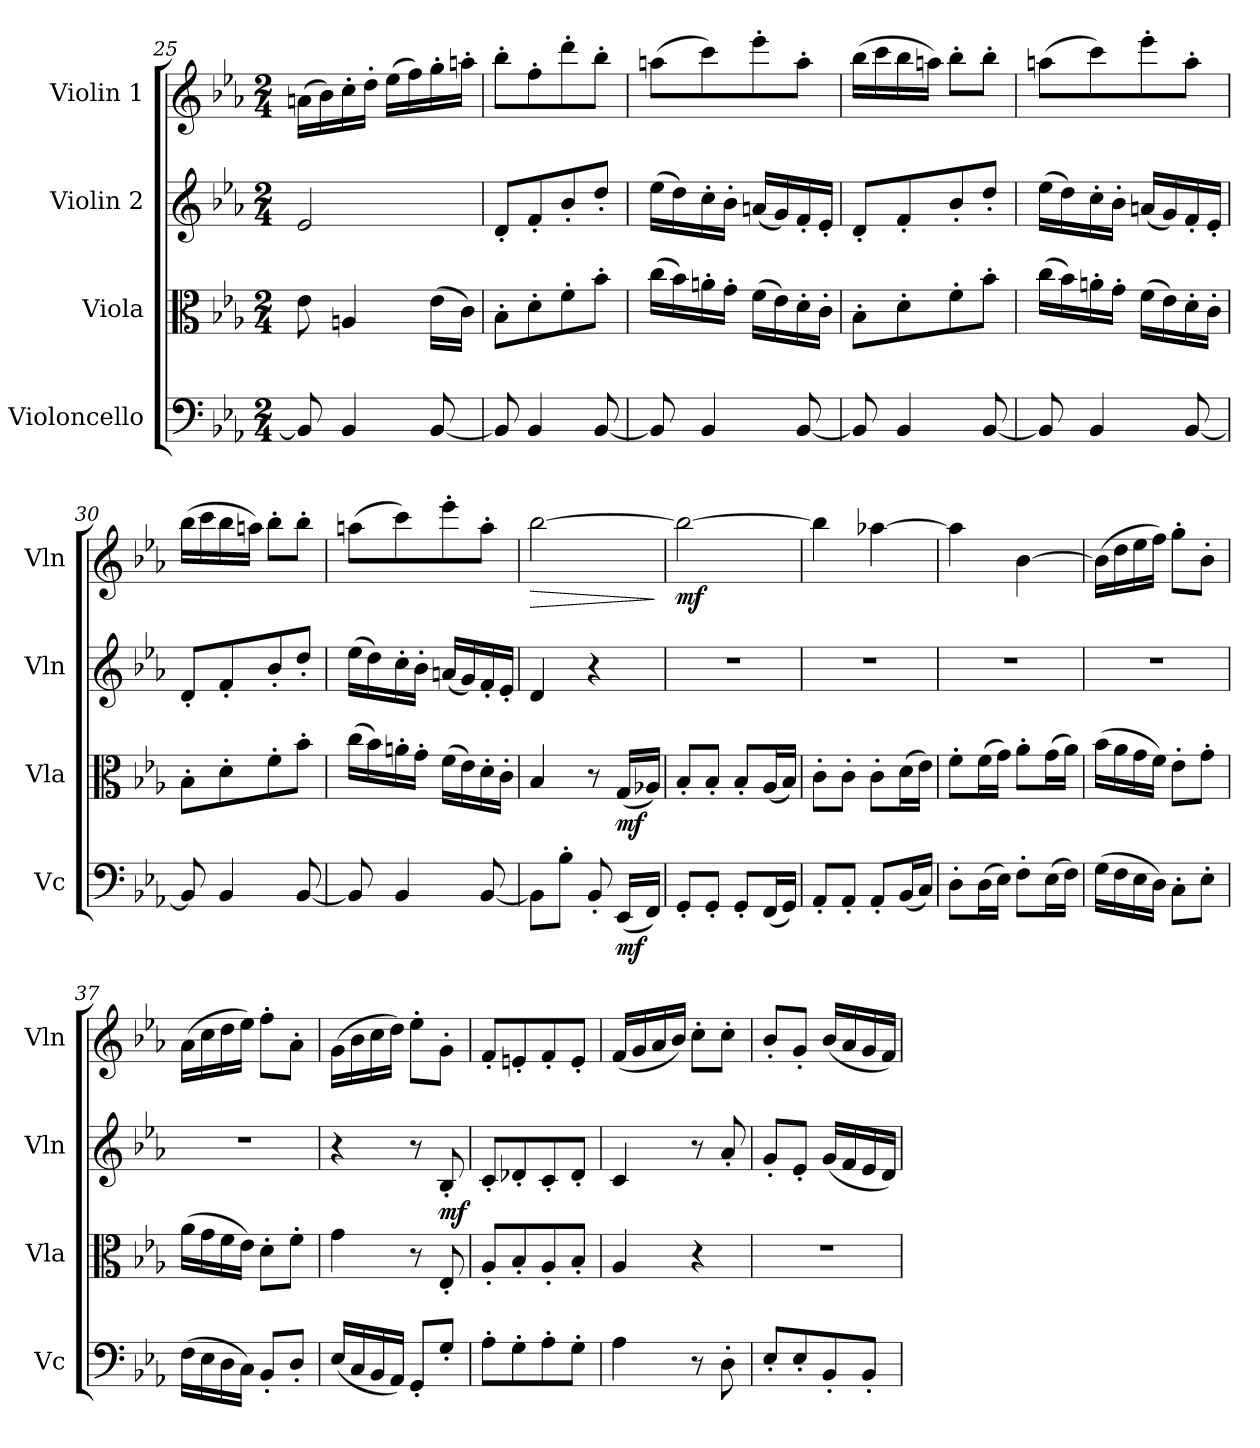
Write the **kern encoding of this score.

**kern	**dynam	**kern	**dynam	**kern	**dynam	**kern	**dynam
*part4	*part4	*part3	*part3	*part2	*part2	*part1	*part1
*staff4	*staff4	*staff3	*staff3	*staff2	*staff2	*staff1	*staff1
*I"Violoncello	*	*I"Viola	*	*I"Violin 2	*	*I"Violin 1	*
*I'Vc	*	*I'Vla	*	*I'Vln	*	*I'Vln	*
*clefF4	*	*clefC3	*	*clefG2	*	*clefG2	*
*k[b-e-a-]	*	*k[b-e-a-]	*	*k[b-e-a-]	*	*k[b-e-a-]	*
*M2/4	*	*M2/4	*	*M2/4	*	*M2/4	*
=25	=25	=25	=25	=25	=25	=25	=25
8BB-/]	.	8e-\	.	2e-/	.	(16an\LL	.
.	.	.	.	.	.	16b-\)	.
4BB-/	.	4An/	.	.	.	16cc'\	.
.	.	.	.	.	.	16dd'\JJ	.
.	.	.	.	.	.	(16ee-\LL	.
.	.	.	.	.	.	16ff\)	.
[8BB-/	.	(16e-\LL	.	.	.	16gg'\	.
.	.	16c\JJ)	.	.	.	16aan'\JJ	.
=26	=26	=26	=26	=26	=26	=26	=26
8BB-/]	.	8B-'\L	.	8d'/L	.	8bb-'\L	.
4BB-/	.	8d'\	.	8f'/	.	8ff'\	.
.	.	8f'\	.	8b-'/	.	8ddd'\	.
[8BB-/	.	8b-'\J	.	8dd'/J	.	8bb-'\J	.
=27	=27	=27	=27	=27	=27	=27	=27
8BB-/]	.	(16cc\LL	.	(16ee-\LL	.	(8aan\L	.
.	.	16b-\)	.	16dd\)	.	.	.
4BB-/	.	16an'\	.	16cc'\	.	8ccc\)	.
.	.	16g'\JJ	.	16b-'\JJ	.	.	.
.	.	(16f\LL	.	(16an/LL	.	8eee-'\	.
.	.	16e-\)	.	16g/)	.	.	.
[8BB-/	.	16d'\	.	16f'/	.	8aa'\J	.
.	.	16c'\JJ	.	16e-'/JJ	.	.	.
!!LO:LB:g=z
=28	=28	=28	=28	=28	=28	=28	=28
8BB-/]	.	8B-'\L	.	8d'/L	.	(16bb-\LL	.
.	.	.	.	.	.	16ccc\	.
4BB-/	.	8d'\	.	8f'/	.	16bb-\	.
.	.	.	.	.	.	16aan\JJ)	.
.	.	8f'\	.	8b-'/	.	8bb-'\L	.
[8BB-/	.	8b-'\J	.	8dd'/J	.	8bb-'\J	.
=29	=29	=29	=29	=29	=29	=29	=29
8BB-/]	.	(16cc\LL	.	(16ee-\LL	.	(8aan\L	.
.	.	16b-\)	.	16dd\)	.	.	.
4BB-/	.	16an'\	.	16cc'\	.	8ccc\)	.
.	.	16g'\JJ	.	16b-'\JJ	.	.	.
.	.	(16f\LL	.	(16an/LL	.	8eee-'\	.
.	.	16e-\)	.	16g/)	.	.	.
[8BB-/	.	16d'\	.	16f'/	.	8aa'\J	.
.	.	16c'\JJ	.	16e-'/JJ	.	.	.
=30	=30	=30	=30	=30	=30	=30	=30
8BB-/]	.	8B-'\L	.	8d'/L	.	(16bb-\LL	.
.	.	.	.	.	.	16ccc\	.
4BB-/	.	8d'\	.	8f'/	.	16bb-\	.
.	.	.	.	.	.	16aan\JJ)	.
.	.	8f'\	.	8b-'/	.	8bb-'\L	.
[8BB-/	.	8b-'\J	.	8dd'/J	.	8bb-'\J	.
=31	=31	=31	=31	=31	=31	=31	=31
8BB-/]	.	(16cc\LL	.	(16ee-\LL	.	(8aan\L	.
.	.	16b-\)	.	16dd\)	.	.	.
4BB-/	.	16an'\	.	16cc'\	.	8ccc\)	.
.	.	16g'\JJ	.	16b-'\JJ	.	.	.
.	.	(16f\LL	.	(16an/LL	.	8eee-'\	.
.	.	16e-\)	.	16g/)	.	.	.
[8BB-/	.	16d'\	.	16f'/	.	8aa'\J	.
.	.	16c'\JJ	.	16e-'/JJ	.	.	.
=32	=32	=32	=32	=32	=32	=32	=32
!	!	!	!	!	!	!	!LO:HP:b
8BB-\L]	.	4B-/	.	4d/	.	[2bb-\	>
8B-'\J	.	.	.	.	.	.	.
8BB-'/	.	8r	.	4r	.	.	.
!	!LO:DY:b	!	!LO:DY:b	!	!	!	!
(16EE-/LL	mf	(16G/LL	mf	.	.	.	.
16FF/JJ)	.	16A-X/JJ)	.	.	.	.	.
.	.	.	.	.	.	.	]
!!LO:LB:g=z
=33	=33	=33	=33	=33	=33	=33	=33
!	!	!	!	!	!	!	!LO:DY:b
8GG'/L	.	8B-'/L	.	2r	.	2bb-\_	mf
8GG'/J	.	8B-'/J	.	.	.	.	.
8GG'/L	.	8B-'/L	.	.	.	.	.
(16FF/L	.	(16A-/L	.	.	.	.	.
16GG/JJ)	.	16B-/JJ)	.	.	.	.	.
!!LO:LB:g=z
=34	=34	=34	=34	=34	=34	=34	=34
8AA-'/L	.	8c'\L	.	2r	.	4bb-\]	.
8AA-'/J	.	8c'\J	.	.	.	.	.
8AA-'/L	.	8c'\L	.	.	.	[4aa-X\	.
(16BB-/L	.	(16d\L	.	.	.	.	.
16C/JJ)	.	16e-\JJ)	.	.	.	.	.
=35	=35	=35	=35	=35	=35	=35	=35
8D'\L	.	8f'\L	.	2r	.	4aa-\]	.
(16D\L	.	(16f\L	.	.	.	.	.
16E-\JJ)	.	16g\JJ)	.	.	.	.	.
8F'\L	.	8a-'\L	.	.	.	[4b-\	.
(16E-\L	.	(16g\L	.	.	.	.	.
16F\JJ)	.	16a-\JJ)	.	.	.	.	.
=36	=36	=36	=36	=36	=36	=36	=36
(16G\LL	.	(16b-\LL	.	2r	.	(16b-\LL]	.
16F\	.	16a-\	.	.	.	16dd\	.
16E-\	.	16g\	.	.	.	16ee-\	.
16D\JJ)	.	16f\JJ)	.	.	.	16ff\JJ)	.
8C'\L	.	8e-'\L	.	.	.	8gg'\L	.
8E-'\J	.	8g'\J	.	.	.	8b-'\J	.
=37	=37	=37	=37	=37	=37	=37	=37
(16F\LL	.	(16a-\LL	.	2r	.	(16a-\LL	.
16E-\	.	16g\	.	.	.	16cc\	.
16D\	.	16f\	.	.	.	16dd\	.
16C\JJ)	.	16e-\JJ)	.	.	.	16ee-\JJ)	.
8BB-'/L	.	8d'\L	.	.	.	8ff'\L	.
8D'/J	.	8f'\J	.	.	.	8a-'\J	.
=38	=38	=38	=38	=38	=38	=38	=38
(16E-/LL	.	4g\	.	4r	.	(16g\LL	.
16C/	.	.	.	.	.	16b-\	.
16BB-/	.	.	.	.	.	16cc\	.
16AA-/JJ)	.	.	.	.	.	16dd\JJ)	.
8GG'/L	.	8r	.	8r	.	8ee-'\L	.
!	!	!	!	!	!LO:DY:b	!	!
8G'/J	.	8E-'/	.	8B-'/	mf	8g'\J	.
=39	=39	=39	=39	=39	=39	=39	=39
8A-'\L	.	8A-'/L	.	8c'/L	.	8f'/L	.
8G'\	.	8B-'/	.	8d-X'/	.	8en'/	.
8A-'\	.	8A-'/	.	8c'/	.	8f'/	.
8G'\J	.	8B-'/J	.	8d-'/J	.	8e'/J	.
!!LO:LB:g=z
=40	=40	=40	=40	=40	=40	=40	=40
4A-\	.	4A-/	.	4c/	.	(16f/LL	.
.	.	.	.	.	.	16g/	.
.	.	.	.	.	.	16a-/	.
.	.	.	.	.	.	16b-/JJ)	.
8r	.	4r	.	8r	.	8cc'\L	.
8D'\	.	.	.	8a-'/	.	8cc'\J	.
!!LO:PB:g=z
=41	=41	=41	=41	=41	=41	=41	=41
8E-'/L	.	2r	.	8g'/L	.	8b-'/L	.
8E-'/	.	.	.	8e-'/J	.	8g'/J	.
8BB-'/	.	.	.	(16g/LL	.	(16b-/LL	.
.	.	.	.	16f/	.	16a-/	.
8BB-'/J	.	.	.	16e-/	.	16g/	.
.	.	.	.	16d/JJ)	.	16f/JJ)	.
=	=	=	=	=	=	=	=
*-	*-	*-	*-	*-	*-	*-	*-
